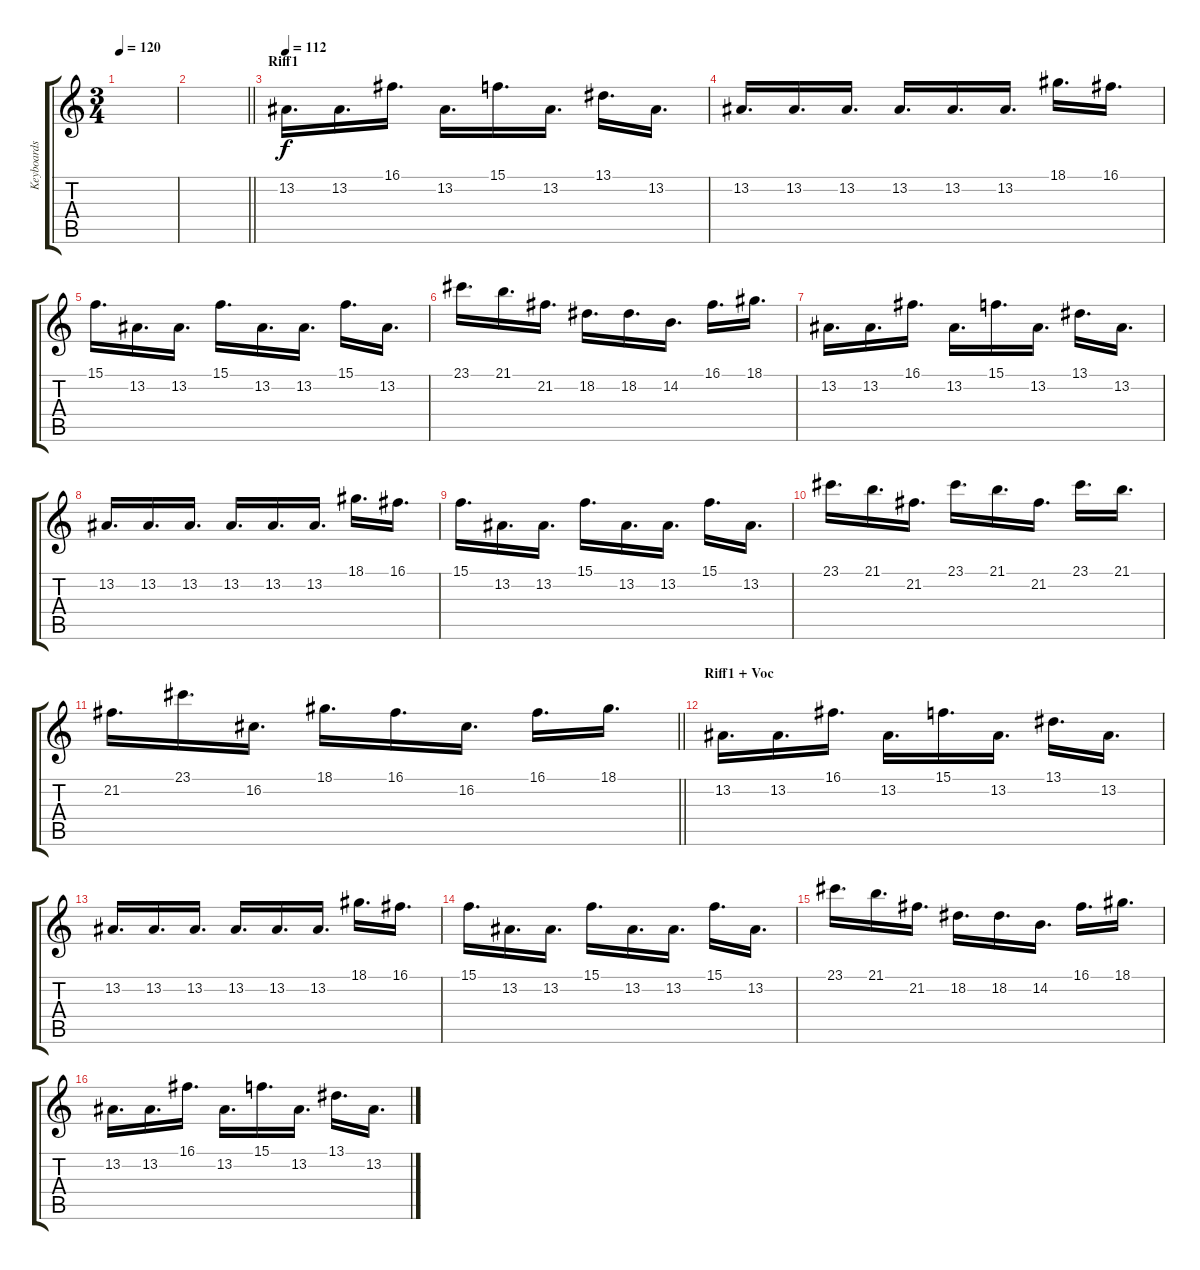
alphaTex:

\track ("Keyboards" "Keyboards") {instrument brightacousticpiano}
\staff {score tabs}
\tuning (D4 A3 F3 C3 G2 D2) {hide}
\ts (3 4)
\tempo 120
\clef g2
\ks c
|
\barLineRight lightlight
|
\section ("" "Riff1")
\tempo 112
13.2.16{d} 13.2.16{d} 16.1.16{d} 13.2.16{d} 15.1.16{d} 13.2.16{d} 13.1.16{d} 13.2.16{d} |
13.2.16{d} 13.2.16{d} 13.2.16{d} 13.2.16{d} 13.2.16{d} 13.2.16{d} 18.1.16{d} 16.1.16{d} |
15.1.16{d} 13.2.16{d} 13.2.16{d} 15.1.16{d} 13.2.16{d} 13.2.16{d} 15.1.16{d} 13.2.16{d} |
23.1.16{d} 21.1.16{d} 21.2.16{d} 18.2.16{d} 18.2.16{d} 14.2.16{d} 16.1.16{d} 18.1.16{d} |
13.2.16{d} 13.2.16{d} 16.1.16{d} 13.2.16{d} 15.1.16{d} 13.2.16{d} 13.1.16{d} 13.2.16{d} |
13.2.16{d} 13.2.16{d} 13.2.16{d} 13.2.16{d} 13.2.16{d} 13.2.16{d} 18.1.16{d} 16.1.16{d} |
15.1.16{d} 13.2.16{d} 13.2.16{d} 15.1.16{d} 13.2.16{d} 13.2.16{d} 15.1.16{d} 13.2.16{d} |
23.1.16{d} 21.1.16{d} 21.2.16{d} 23.1.16{d} 21.1.16{d} 21.2.16{d} 23.1.16{d} 21.1.16{d} |
\barLineRight lightlight
21.2.16{d} 23.1.16{d} 16.2.16{d} 18.1.16{d} 16.1.16{d} 16.2.16{d} 16.1.16{d} 18.1.16{d} |
\section ("" "Riff1 + Voc")
13.2.16{d} 13.2.16{d} 16.1.16{d} 13.2.16{d} 15.1.16{d} 13.2.16{d} 13.1.16{d} 13.2.16{d} |
13.2.16{d} 13.2.16{d} 13.2.16{d} 13.2.16{d} 13.2.16{d} 13.2.16{d} 18.1.16{d} 16.1.16{d} |
15.1.16{d} 13.2.16{d} 13.2.16{d} 15.1.16{d} 13.2.16{d} 13.2.16{d} 15.1.16{d} 13.2.16{d} |
23.1.16{d} 21.1.16{d} 21.2.16{d} 18.2.16{d} 18.2.16{d} 14.2.16{d} 16.1.16{d} 18.1.16{d} |
13.2.16{d} 13.2.16{d} 16.1.16{d} 13.2.16{d} 15.1.16{d} 13.2.16{d} 13.1.16{d} 13.2.16{d}
